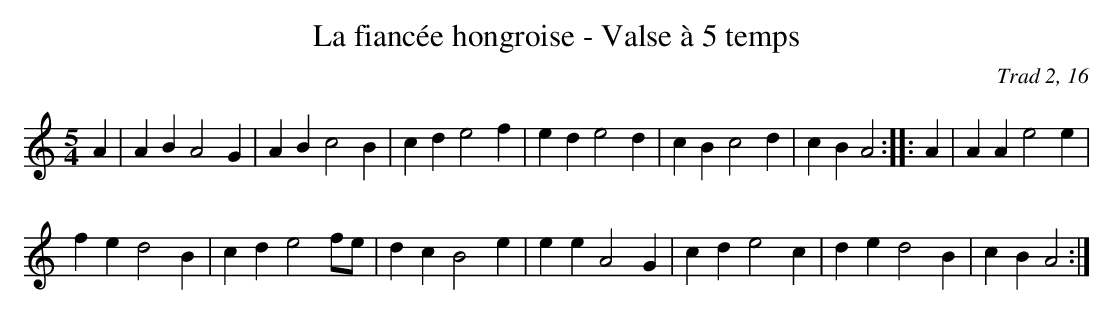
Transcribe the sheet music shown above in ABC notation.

X:1
T:La fiancée hongroise - Valse à 5 temps
C:Trad 2, 16
M:5/4
L:1/4
K:C
A|ABA2G|ABc2B|cde2f|ede2d|\
cBc2d|cBA2:|\
|:A|AAe2e|
fed2B|cde2f/e/|dcB2e|\
eeA2G|cde2c|ded2B|cBA2:|
